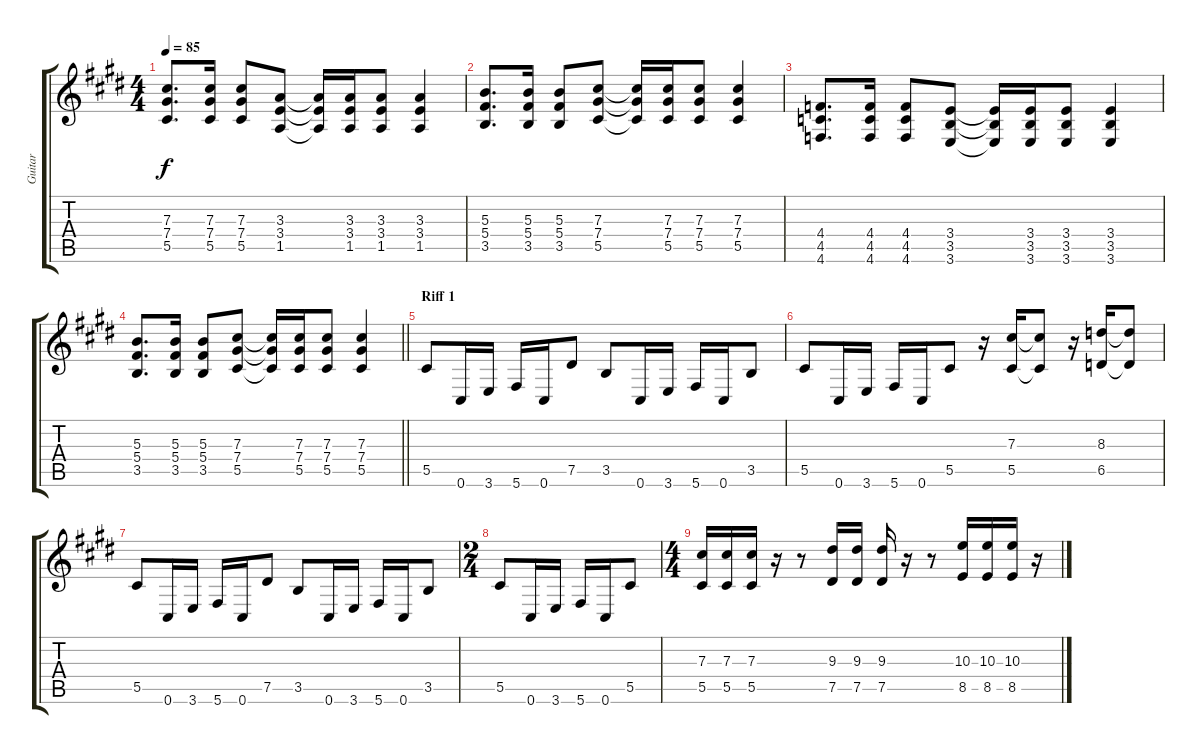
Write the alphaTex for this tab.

\track ("Guitar" "Guitar") {instrument distortionguitar}
\staff {score tabs}
\tuning (Eb4 Bb3 Gb3 Db3 Ab2 Db2) {hide}
\ts (4 4)
\tempo 85
\clef g2
\ks e
(7.3 7.4 5.5).8{d dy f} (7.3 7.4 5.5).16 (7.3 7.4 5.5).8 (3.3 3.4 1.5).8 (3.3{t} 3.4{t} 1.5{t}).16 (3.3 3.4 1.5).16 (3.3 3.4 1.5).8 (3.3 3.4 1.5).4 |
(5.3 5.4 3.5).8{d} (5.3 5.4 3.5).16 (5.3 5.4 3.5).8 (7.3 7.4 5.5).8 (7.3{t} 7.4{t} 5.5{t}).16 (7.3 7.4 5.5).16 (7.3 7.4 5.5).8 (7.3 7.4 5.5).4 |
(4.4 4.5 4.6).8{d} (4.4 4.5 4.6).16 (4.4 4.5 4.6).8 (3.4 3.5 3.6).8 (3.4{t} 3.5{t} 3.6{t}).16 (3.4 3.5 3.6).16 (3.4 3.5 3.6).8 (3.4 3.5 3.6).4 |
\barLineRight lightlight
(5.3 5.4 3.5).8{d} (5.3 5.4 3.5).16 (5.3 5.4 3.5).8 (7.3 7.4 5.5).8 (7.3{t} 7.4{t} 5.5{t}).16 (7.3 7.4 5.5).16 (7.3 7.4 5.5).8 (7.3 7.4 5.5).4 |
\section ("" "Riff 1")
5.5.8 0.6.16 3.6.16 5.6.16 0.6.16 7.5.8 3.5.8 0.6.16 3.6.16 5.6.16 0.6.16 3.5.8 |
5.5.8 0.6.16 3.6.16 5.6.16 0.6.16 5.5.8 r.16 (7.3 5.5).16 (7.3{t} 5.5{t}).8 r.16 (8.3 6.5).16 (8.3{t} 6.5{t}).8 |
5.5.8 0.6.16 3.6.16 5.6.16 0.6.16 7.5.8 3.5.8 0.6.16 3.6.16 5.6.16 0.6.16 3.5.8 |
\ts (2 4)
5.5.8 0.6.16 3.6.16 5.6.16 0.6.16 5.5.8 |
\ts (4 4)
(7.3 5.5).16 (7.3 5.5).16 (7.3 5.5).16 r.16 r.8 (9.3 7.5).16 (9.3 7.5).16 (9.3 7.5).16 r.16 r.8 (10.3 8.5).16 (10.3 8.5).16 (10.3 8.5).16 r.16
